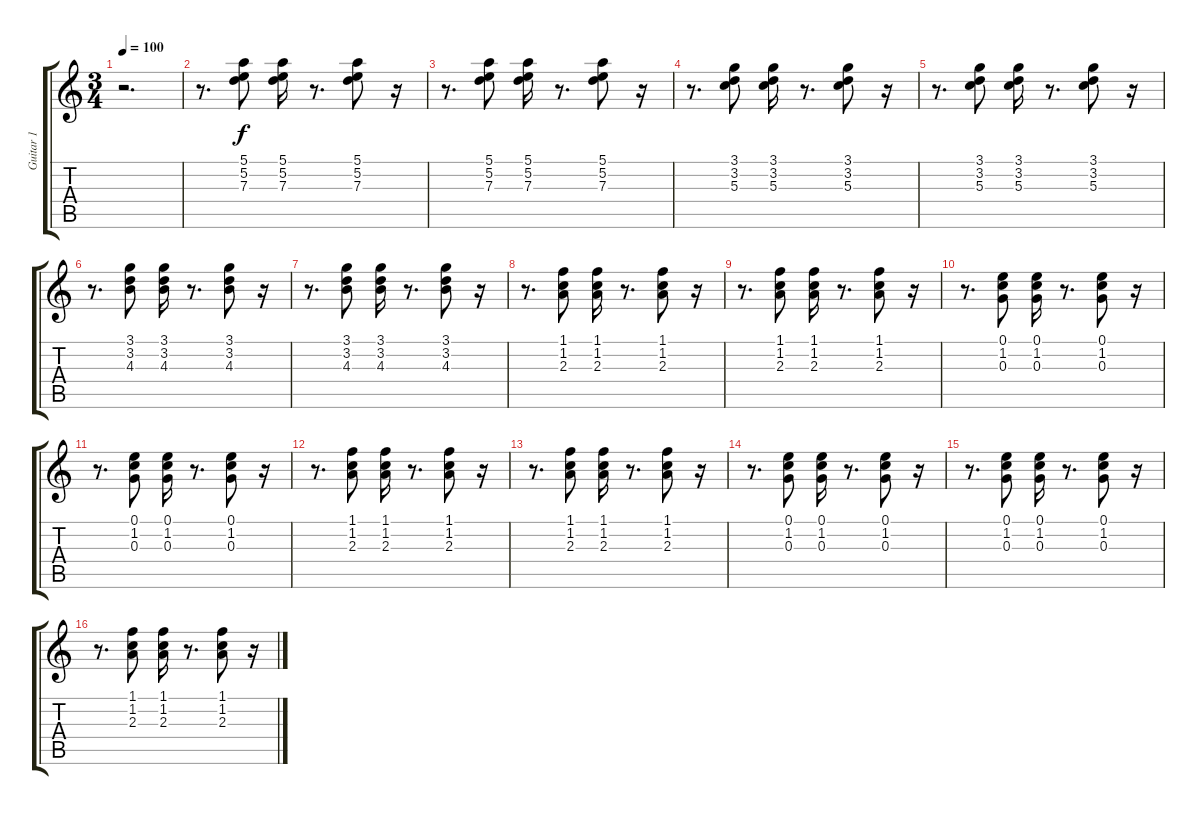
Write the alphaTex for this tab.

\track ("Guitar 1" "Guitar 1") {instrument electricguitarclean}
\staff {score tabs}
\tuning (E4 B3 G3 D3 A2 E2) {hide}
\ts (3 4)
\tempo 100
\clef g2
\ks c
r.2{d dy f instrument electricguitarclean} |
r.8{d} (5.1 5.2 7.3).8 (5.1 5.2 7.3).16 r.8{d} (5.1 5.2 7.3).8 r.16 |
r.8{d} (5.1 5.2 7.3).8 (5.1 5.2 7.3).16 r.8{d} (5.1 5.2 7.3).8 r.16 |
r.8{d} (3.1 3.2 5.3).8 (3.1 3.2 5.3).16 r.8{d} (3.1 3.2 5.3).8 r.16 |
r.8{d} (3.1 3.2 5.3).8 (3.1 3.2 5.3).16 r.8{d} (3.1 3.2 5.3).8 r.16 |
r.8{d} (3.1 3.2 4.3).8 (3.1 3.2 4.3).16 r.8{d} (3.1 3.2 4.3).8 r.16 |
r.8{d} (3.1 3.2 4.3).8 (3.1 3.2 4.3).16 r.8{d} (3.1 3.2 4.3).8 r.16 |
r.8{d} (1.1 1.2 2.3).8 (1.1 1.2 2.3).16 r.8{d} (1.1 1.2 2.3).8 r.16 |
r.8{d} (1.1 1.2 2.3).8 (1.1 1.2 2.3).16 r.8{d} (1.1 1.2 2.3).8 r.16 |
r.8{d} (0.1 1.2 0.3).8 (0.1 1.2 0.3).16 r.8{d} (0.1 1.2 0.3).8 r.16 |
r.8{d} (0.1 1.2 0.3).8 (0.1 1.2 0.3).16 r.8{d} (0.1 1.2 0.3).8 r.16 |
r.8{d} (1.1 1.2 2.3).8 (1.1 1.2 2.3).16 r.8{d} (1.1 1.2 2.3).8 r.16 |
r.8{d} (1.1 1.2 2.3).8 (1.1 1.2 2.3).16 r.8{d} (1.1 1.2 2.3).8 r.16 |
r.8{d} (0.1 1.2 0.3).8 (0.1 1.2 0.3).16 r.8{d} (0.1 1.2 0.3).8 r.16 |
r.8{d} (0.1 1.2 0.3).8 (0.1 1.2 0.3).16 r.8{d} (0.1 1.2 0.3).8 r.16 |
r.8{d} (1.1 1.2 2.3).8 (1.1 1.2 2.3).16 r.8{d} (1.1 1.2 2.3).8 r.16
